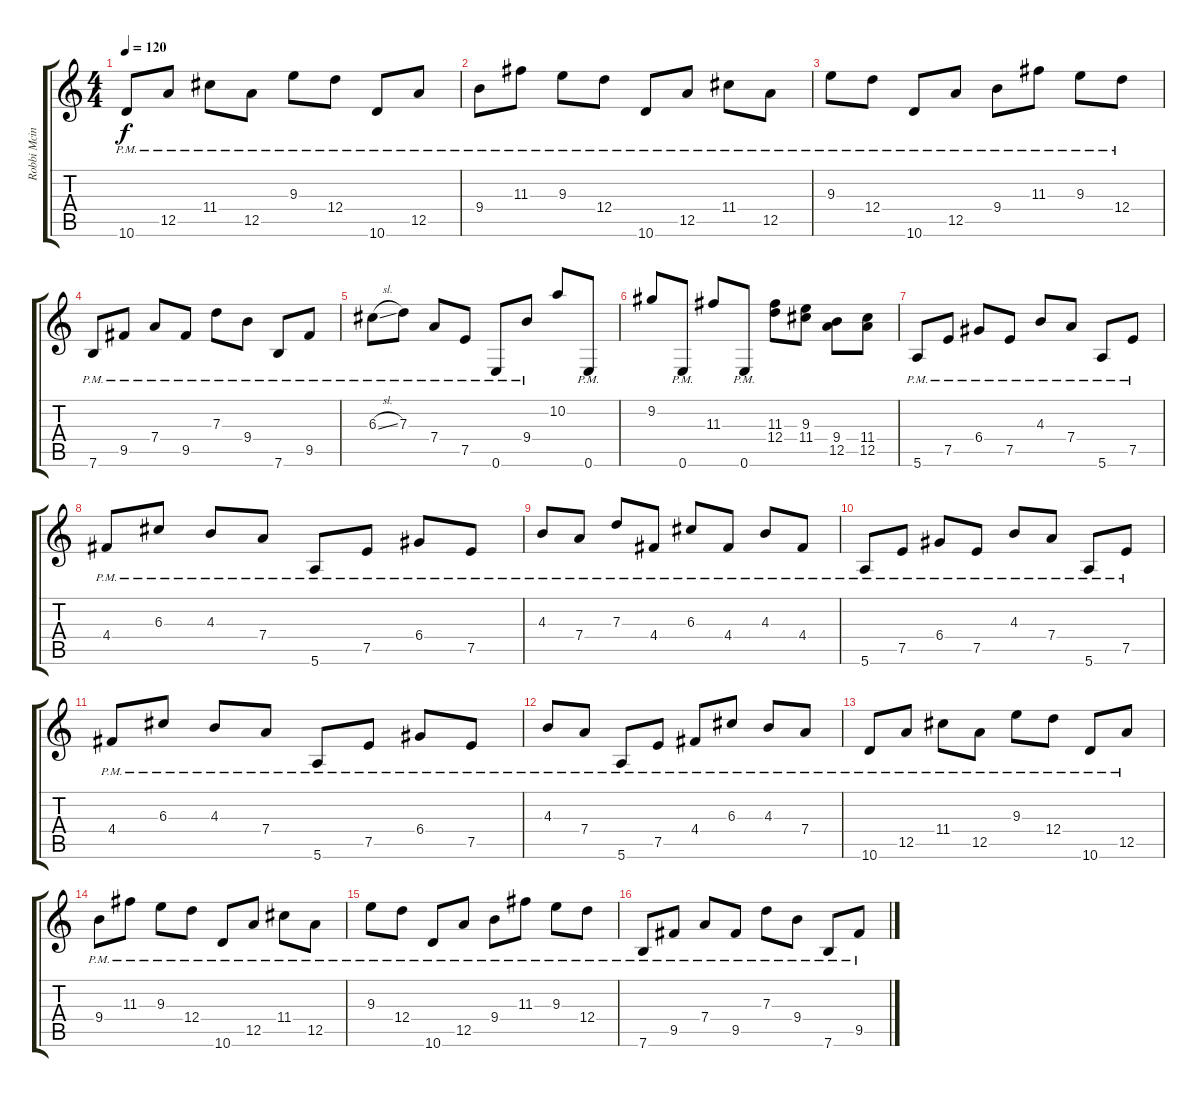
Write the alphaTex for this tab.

\track ("Robbi Mcintosh" "Robbi Mcin") {instrument electricguitarjazz}
\staff {score tabs}
\tuning (E4 B3 G3 D3 A2 E2) {hide}
\ts (4 4)
\tempo 120
\clef g2
\ks c
10.6{pm}.8{dy f} 12.5{pm}.8 11.4{pm}.8 12.5{pm}.8 9.3{pm}.8 12.4{pm}.8 10.6{pm}.8 12.5{pm}.8 |
9.4{pm}.8 11.3{pm}.8 9.3{pm}.8 12.4{pm}.8 10.6{pm}.8 12.5{pm}.8 11.4{pm}.8 12.5{pm}.8 |
9.3{pm}.8 12.4{pm}.8 10.6{pm}.8 12.5{pm}.8 9.4{pm}.8 11.3{pm}.8 9.3{pm}.8 12.4{pm}.8 |
7.6{pm}.8 9.5{pm}.8 7.4{pm}.8 9.5{pm}.8 7.3{pm}.8 9.4{pm}.8 7.6{pm}.8 9.5{pm}.8 |
6.3{sl pm}.8 7.3{pm}.8 7.4{pm}.8 7.5{pm}.8 0.6{pm}.8 9.4{pm}.8 10.2.8 0.6{pm}.8 |
9.2.8 0.6{pm}.8 11.3.8 0.6{pm}.8 (11.3 12.4).8 (9.3 11.4).8 (9.4 12.5).8 (11.4 12.5).8 |
5.6{pm}.8 7.5{pm}.8 6.4{pm}.8 7.5{pm}.8 4.3{pm}.8 7.4{pm}.8 5.6{pm}.8 7.5{pm}.8 |
4.4{pm}.8 6.3{pm}.8 4.3{pm}.8 7.4{pm}.8 5.6{pm}.8 7.5{pm}.8 6.4{pm}.8 7.5{pm}.8 |
4.3{pm}.8 7.4{pm}.8 7.3{pm}.8 4.4{pm}.8 6.3{pm}.8 4.4{pm}.8 4.3{pm}.8 4.4{pm}.8 |
5.6{pm}.8 7.5{pm}.8 6.4{pm}.8 7.5{pm}.8 4.3{pm}.8 7.4{pm}.8 5.6{pm}.8 7.5{pm}.8 |
4.4{pm}.8 6.3{pm}.8 4.3{pm}.8 7.4{pm}.8 5.6{pm}.8 7.5{pm}.8 6.4{pm}.8 7.5{pm}.8 |
4.3{pm}.8 7.4{pm}.8 5.6{pm}.8 7.5{pm}.8 4.4{pm}.8 6.3{pm}.8 4.3{pm}.8 7.4{pm}.8 |
10.6{pm}.8 12.5{pm}.8 11.4{pm}.8 12.5{pm}.8 9.3{pm}.8 12.4{pm}.8 10.6{pm}.8 12.5{pm}.8 |
9.4{pm}.8 11.3{pm}.8 9.3{pm}.8 12.4{pm}.8 10.6{pm}.8 12.5{pm}.8 11.4{pm}.8 12.5{pm}.8 |
9.3{pm}.8 12.4{pm}.8 10.6{pm}.8 12.5{pm}.8 9.4{pm}.8 11.3{pm}.8 9.3{pm}.8 12.4{pm}.8 |
7.6{pm}.8 9.5{pm}.8 7.4{pm}.8 9.5{pm}.8 7.3{pm}.8 9.4{pm}.8 7.6{pm}.8 9.5{pm}.8
